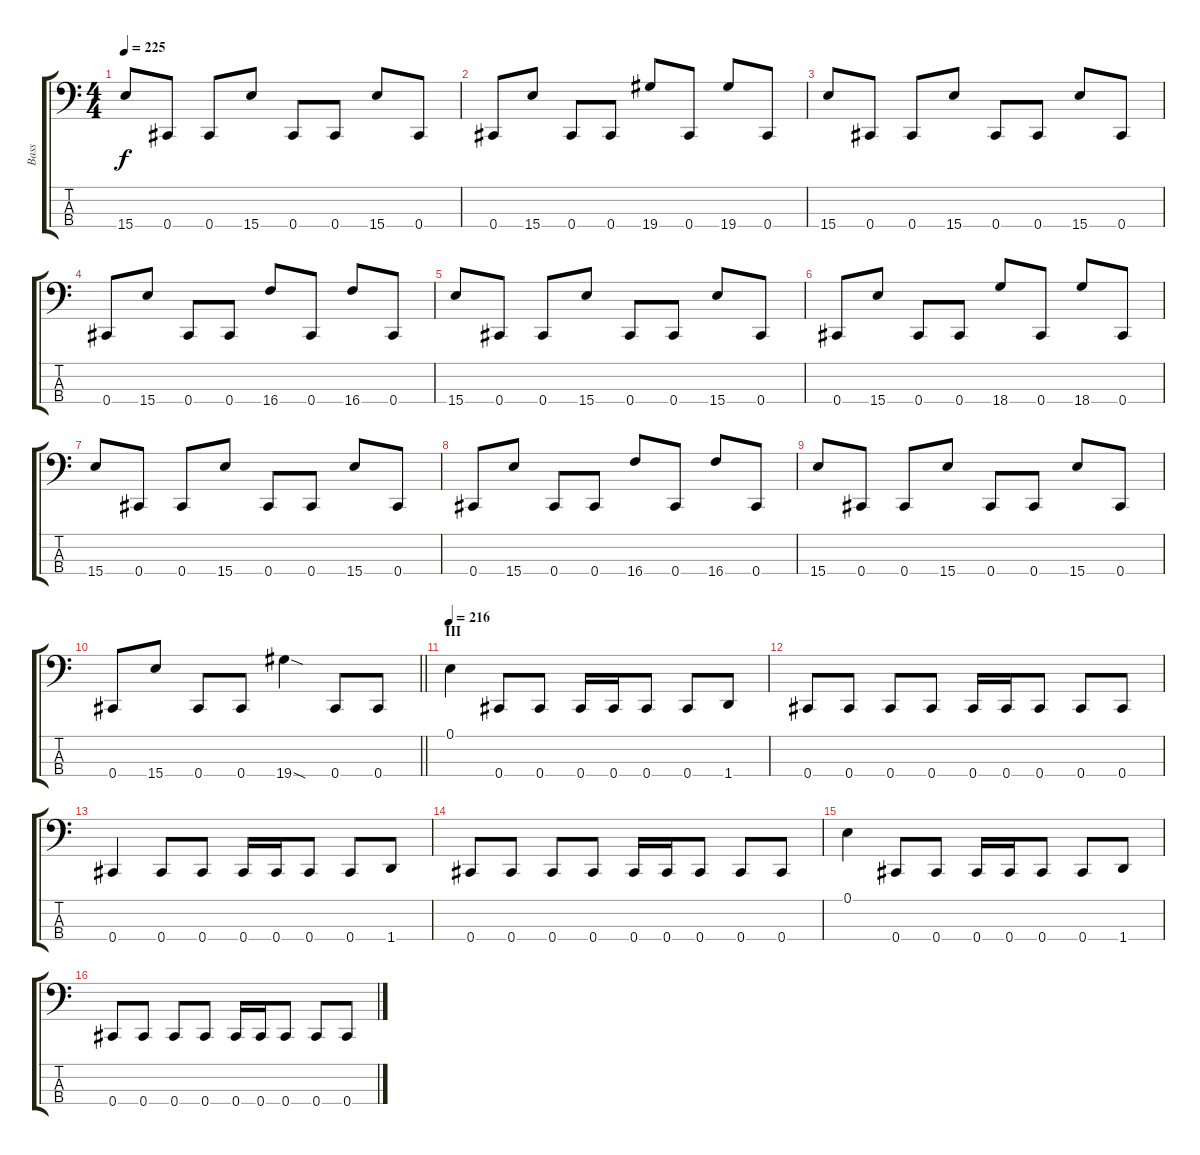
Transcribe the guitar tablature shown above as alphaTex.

\track ("Bass" "Bass") {instrument electricbassfinger}
\staff {score tabs}
\tuning (E2 B1 Gb1 Db1) {hide}
\ts (4 4)
\tempo 225
\clef f4
\ks c
15.4.8{dy f} 0.4.8 0.4.8 15.4.8 0.4.8 0.4.8 15.4.8 0.4.8 |
0.4.8 15.4.8 0.4.8 0.4.8 19.4.8 0.4.8 19.4.8 0.4.8 |
15.4.8 0.4.8 0.4.8 15.4.8 0.4.8 0.4.8 15.4.8 0.4.8 |
0.4.8 15.4.8 0.4.8 0.4.8 16.4.8 0.4.8 16.4.8 0.4.8 |
15.4.8 0.4.8 0.4.8 15.4.8 0.4.8 0.4.8 15.4.8 0.4.8 |
0.4.8 15.4.8 0.4.8 0.4.8 18.4.8 0.4.8 18.4.8 0.4.8 |
15.4.8 0.4.8 0.4.8 15.4.8 0.4.8 0.4.8 15.4.8 0.4.8 |
0.4.8 15.4.8 0.4.8 0.4.8 16.4.8 0.4.8 16.4.8 0.4.8 |
15.4.8 0.4.8 0.4.8 15.4.8 0.4.8 0.4.8 15.4.8 0.4.8 |
\barLineRight lightlight
0.4.8 15.4.8 0.4.8 0.4.8 19.4{sod}.4 0.4.8 0.4.8 |
\section ("" "III")
\tempo 216
0.1.4 0.4.8 0.4.8 0.4.16 0.4.16 0.4.8 0.4.8 1.4.8 |
0.4.8 0.4.8 0.4.8 0.4.8 0.4.16 0.4.16 0.4.8 0.4.8 0.4.8 |
0.4.4 0.4.8 0.4.8 0.4.16 0.4.16 0.4.8 0.4.8 1.4.8 |
0.4.8 0.4.8 0.4.8 0.4.8 0.4.16 0.4.16 0.4.8 0.4.8 0.4.8 |
0.1.4 0.4.8 0.4.8 0.4.16 0.4.16 0.4.8 0.4.8 1.4.8 |
0.4.8 0.4.8 0.4.8 0.4.8 0.4.16 0.4.16 0.4.8 0.4.8 0.4.8
